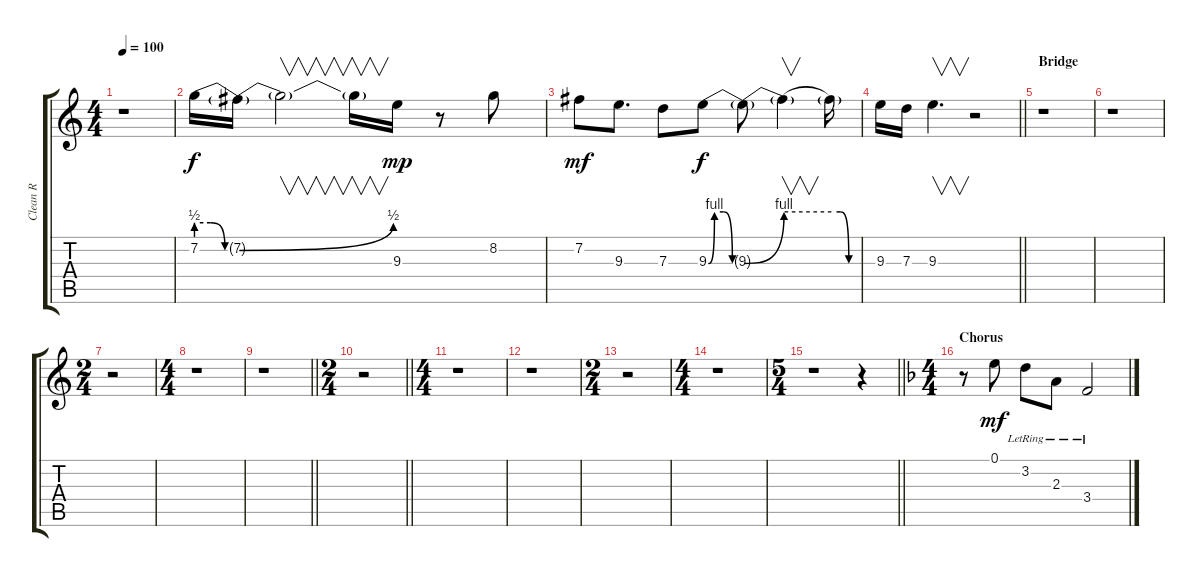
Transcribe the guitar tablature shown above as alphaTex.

\track ("Clean R" "Clean R") {instrument acousticguitarsteel}
\staff {score tabs}
\tuning (E4 B3 G3 D3 A2 D2) {hide}
\ts (4 4)
\tempo 100
\clef g2
\ks c
r.1{dy f} |
7.2{be (custom 0 2 20 2 40 0 60 0)}.16 7.2{be (bend 0 0 60 2) t}.16 7.2{t}.2{v} 7.2{t}.16{v} 9.3.16{dy mp} r.8 8.2.8 |
7.2.8{dy mf} 9.3.8{d} 7.3.8 9.3{be (custom 0 0 10 4 25 4 40 0 60 0)}.8{dy f} 9.3{be (bend 0 0 60 4) t}.8 9.3{be (hold 0 4 60 4) t}.4{v} 9.3{be (custom 0 4 20 4 40 0 60 0) t}.16 |
\barLineRight lightlight
9.3.16 7.3.16 9.3.4{v d} r.2 |
\section ("" "Bridge")
r.1 |
r.1 |
\ts (2 4)
r.2 |
\ts (4 4)
r.1 |
\barLineRight lightlight
r.1 |
\ts (2 4)
\barLineRight lightlight
r.2 |
\ts (4 4)
r.1 |
r.1 |
\ts (2 4)
r.2 |
\ts (4 4)
r.1 |
\ts (5 4)
\barLineRight lightlight
r.1 r.4 |
\ts (4 4)
\section ("" "Chorus")
\ks f
r.8 0.1.8{dy mf} 3.2{lr}.8 2.3{lr}.8 3.4{lr}.2
